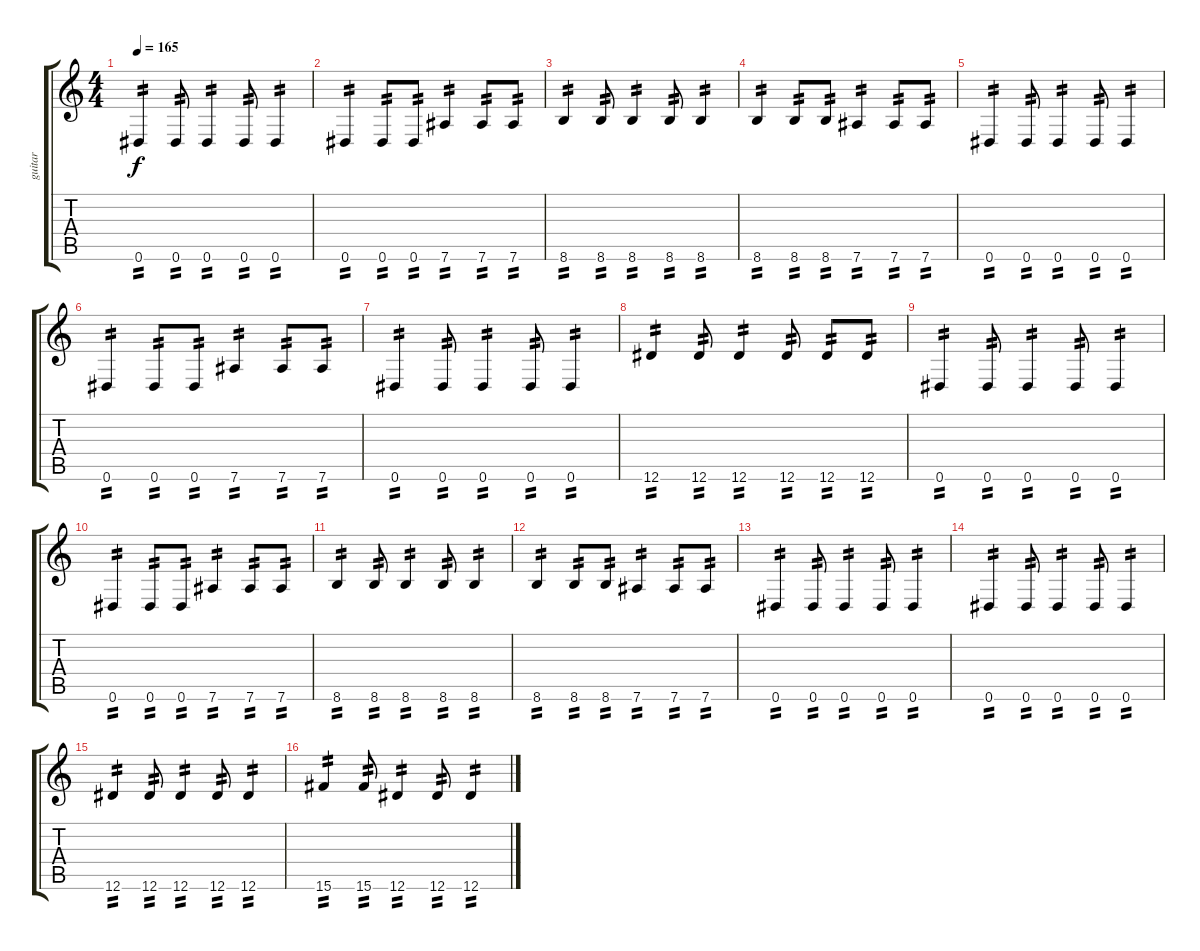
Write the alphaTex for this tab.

\track ("guitar" "guitar") {instrument electricguitarclean}
\staff {score tabs}
\tuning (Eb4 Bb3 Gb3 Db3 Ab2 Eb2) {hide}
\ts (4 4)
\tempo 165
\clef g2
\ks c
0.6.4{tp 2 dy f} 0.6.8{tp 2} 0.6.4{tp 2} 0.6.8{tp 2} 0.6.4{tp 2} |
0.6.4{tp 2} 0.6.8{tp 2} 0.6.8{tp 2} 7.6.4{tp 2} 7.6.8{tp 2} 7.6.8{tp 2} |
8.6.4{tp 2} 8.6.8{tp 2} 8.6.4{tp 2} 8.6.8{tp 2} 8.6.4{tp 2} |
8.6.4{tp 2} 8.6.8{tp 2} 8.6.8{tp 2} 7.6.4{tp 2} 7.6.8{tp 2} 7.6.8{tp 2} |
0.6.4{tp 2} 0.6.8{tp 2} 0.6.4{tp 2} 0.6.8{tp 2} 0.6.4{tp 2} |
0.6.4{tp 2} 0.6.8{tp 2} 0.6.8{tp 2} 7.6.4{tp 2} 7.6.8{tp 2} 7.6.8{tp 2} |
0.6.4{tp 2} 0.6.8{tp 2} 0.6.4{tp 2} 0.6.8{tp 2} 0.6.4{tp 2} |
12.6.4{tp 2} 12.6.8{tp 2} 12.6.4{tp 2} 12.6.8{tp 2} 12.6.8{tp 2} 12.6.8{tp 2} |
0.6.4{tp 2} 0.6.8{tp 2} 0.6.4{tp 2} 0.6.8{tp 2} 0.6.4{tp 2} |
0.6.4{tp 2} 0.6.8{tp 2} 0.6.8{tp 2} 7.6.4{tp 2} 7.6.8{tp 2} 7.6.8{tp 2} |
8.6.4{tp 2} 8.6.8{tp 2} 8.6.4{tp 2} 8.6.8{tp 2} 8.6.4{tp 2} |
8.6.4{tp 2} 8.6.8{tp 2} 8.6.8{tp 2} 7.6.4{tp 2} 7.6.8{tp 2} 7.6.8{tp 2} |
0.6.4{tp 2} 0.6.8{tp 2} 0.6.4{tp 2} 0.6.8{tp 2} 0.6.4{tp 2} |
0.6.4{tp 2} 0.6.8{tp 2} 0.6.4{tp 2} 0.6.8{tp 2} 0.6.4{tp 2} |
12.6.4{tp 2} 12.6.8{tp 2} 12.6.4{tp 2} 12.6.8{tp 2} 12.6.4{tp 2} |
15.6.4{tp 2} 15.6.8{tp 2} 12.6.4{tp 2} 12.6.8{tp 2} 12.6.4{tp 2}
